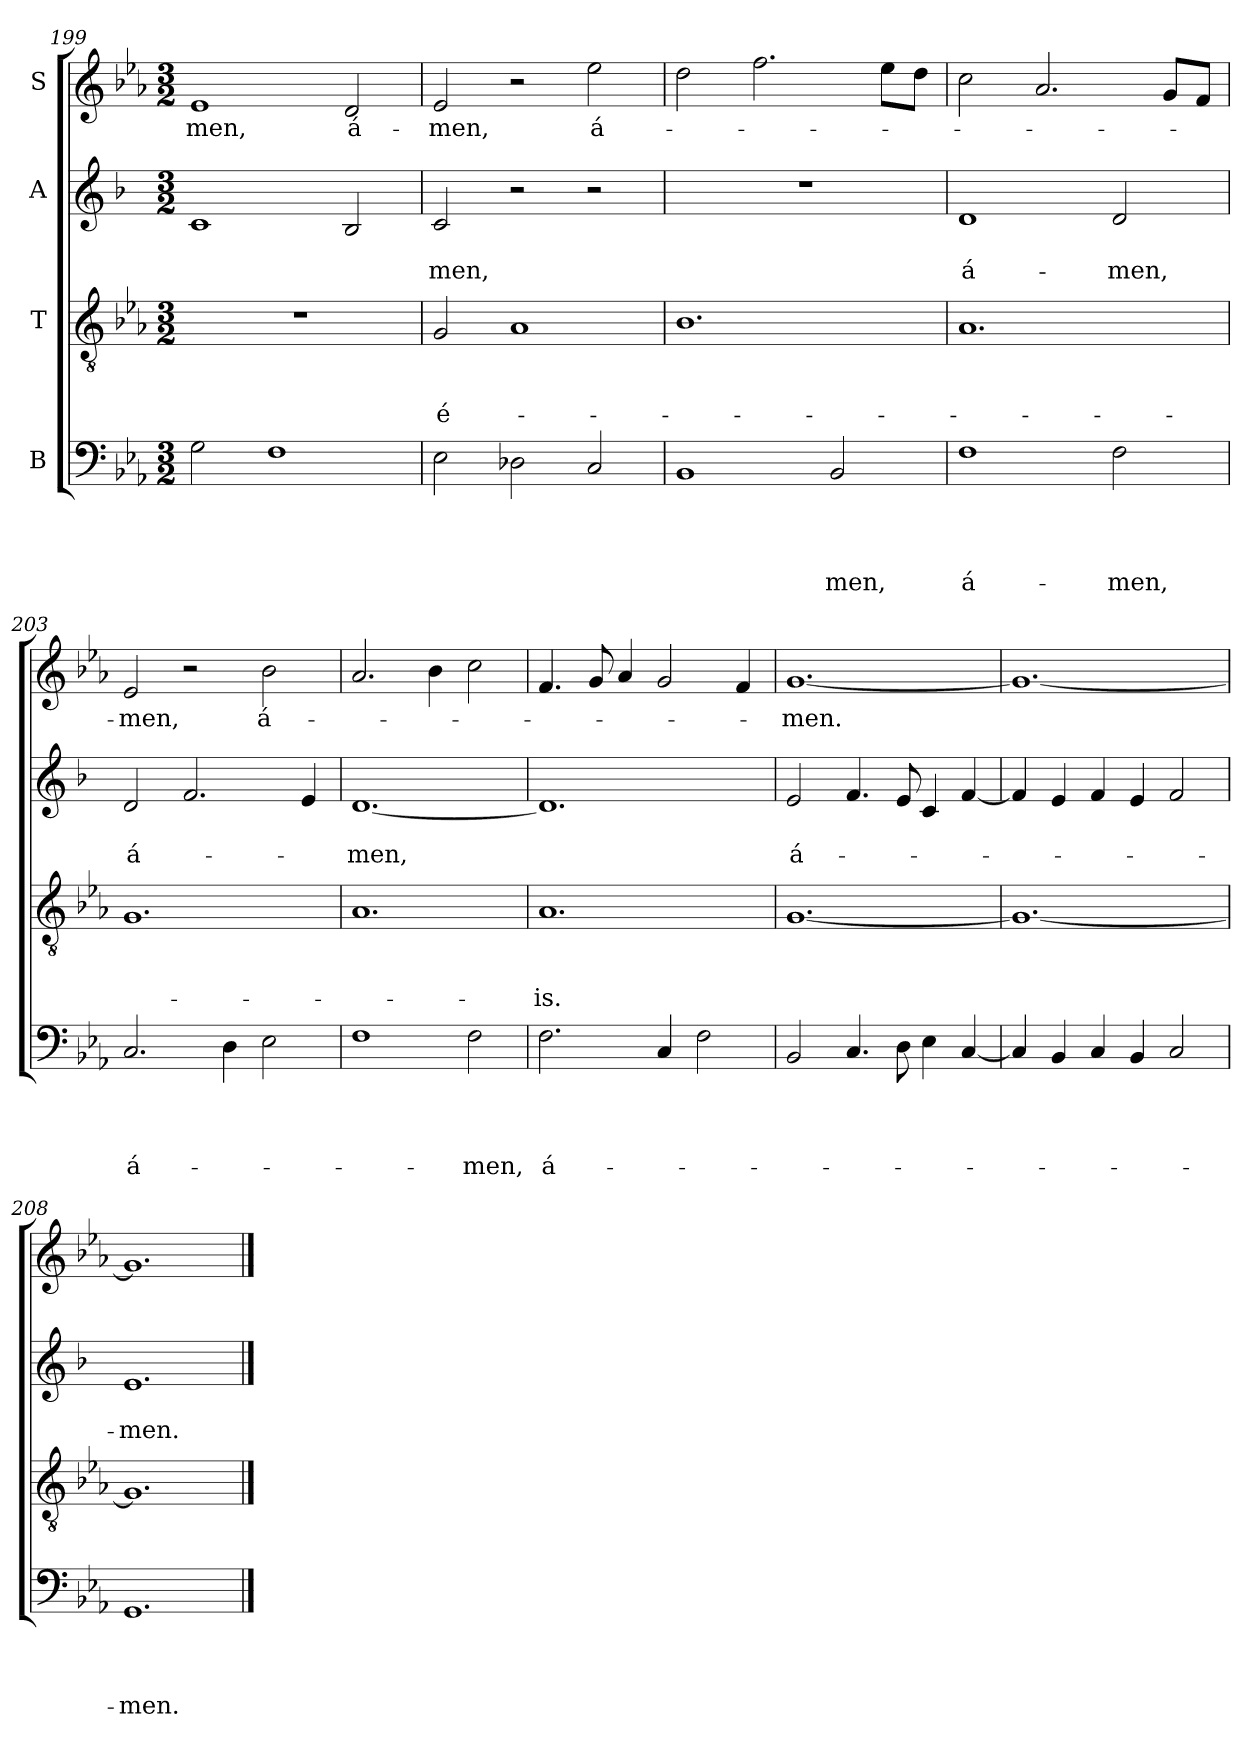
**kern	**text	**text	**text	**text	**kern	**text	**text	**text	**kern	**text	**text	**kern	**text
*part4	*part4	*part4	*part4	*part4	*part3	*part3	*part3	*part3	*part2	*part2	*part2	*part1	*part1
*staff4	*staff4	*staff4	*staff4	*staff4	*staff3	*staff3	*staff3	*staff3	*staff2	*staff2	*staff2	*staff1	*staff1
*I"B	*	*	*	*	*I"T	*	*	*	*I"A	*	*	*I"S	*
*clefF4	*	*	*	*	*clefGv2	*	*	*	*clefG2	*	*	*clefG2	*
*	*	*	*	*	*	*	*	*	*ITrd1c2	*	*	*	*
*k[b-e-a-]	*	*	*	*	*k[b-e-a-]	*	*	*	*k[b-e-a-]	*	*	*k[b-e-a-]	*
*E-:	*	*	*	*	*E-:	*	*	*	*E-:	*	*	*E-:	*
*M3/2	*	*	*	*	*M3/2	*	*	*	*M3/2	*	*	*M3/2	*
=199	=199	=199	=199	=199	=199	=199	=199	=199	=199	=199	=199	=199	=199
!	!	!	!	!	!	!	!	!	!	!	!	!	!LO:LY:b
2G\	.	.	.	.	1.r	.	.	.	1B-	.	.	1e-	-men,
1F	.	.	.	.	.	.	.	.	.	.	.	.	.
!	!	!	!	!	!	!	!	!	!	!	!	!	!LO:LY:b
.	.	.	.	.	.	.	.	.	2A-/	.	.	2d/	á-
=200	=200	=200	=200	=200	=200	=200	=200	=200	=200	=200	=200	=200	=200
!	!	!	!	!	!	!	!	!LO:LY:b	!	!	!LO:LY:b	!	!LO:LY:b
2E-\	.	.	.	.	2G/	.	.	é-	2B-/	.	-men,	2e-/	-men,
2D-\	.	.	.	.	1A-	.	.	.	2r	.	.	2r	.
!	!	!	!	!	!	!	!	!	!	!	!	!	!LO:LY:b
2C/	.	.	.	.	.	.	.	.	2r	.	.	2ee-\	á-
=201	=201	=201	=201	=201	=201	=201	=201	=201	=201	=201	=201	=201	=201
1BB-	.	.	.	.	1.B-	.	.	.	1.r	.	.	2dd\	.
.	.	.	.	.	.	.	.	.	.	.	.	2.ff\	.
!	!	!	!	!LO:LY:b	!	!	!	!	!	!	!	!	!
2BB-/	.	.	.	-men,	.	.	.	.	.	.	.	.	.
.	.	.	.	.	.	.	.	.	.	.	.	8ee-\L	.
.	.	.	.	.	.	.	.	.	.	.	.	8dd\J	.
=202	=202	=202	=202	=202	=202	=202	=202	=202	=202	=202	=202	=202	=202
!	!	!	!	!LO:LY:b	!	!	!	!	!	!	!LO:LY:b	!	!
1F	.	.	.	á-	1.A-	.	.	.	1c	.	á-	2cc\	.
.	.	.	.	.	.	.	.	.	.	.	.	2.a-/	.
!	!	!	!	!LO:LY:b	!	!	!	!	!	!	!LO:LY:b	!	!
2F\	.	.	.	-men,	.	.	.	.	2c/	.	-men,	.	.
.	.	.	.	.	.	.	.	.	.	.	.	8g/L	.
.	.	.	.	.	.	.	.	.	.	.	.	8f/J	.
!!LO:PB:g=z
=203	=203	=203	=203	=203	=203	=203	=203	=203	=203	=203	=203	=203	=203
!	!	!	!	!LO:LY:b	!	!	!	!	!	!	!LO:LY:b	!	!LO:LY:b
2.C/	.	.	.	á-	1.G	.	.	.	2c/	.	á-	2e-/	-men,
.	.	.	.	.	.	.	.	.	2.e-/	.	.	2r	.
4D\	.	.	.	.	.	.	.	.	.	.	.	.	.
!	!	!	!	!	!	!	!	!	!	!	!	!	!LO:LY:b
2E-\	.	.	.	.	.	.	.	.	.	.	.	2b-\	á-
.	.	.	.	.	.	.	.	.	4d/	.	.	.	.
=204	=204	=204	=204	=204	=204	=204	=204	=204	=204	=204	=204	=204	=204
!	!	!	!	!	!	!	!	!	!	!	!LO:LY:b	!	!
1F	.	.	.	.	1.A-	.	.	.	[1.c	.	-men,	2.a-/	.
.	.	.	.	.	.	.	.	.	.	.	.	4b-\	.
!	!	!	!	!LO:LY:b	!	!	!	!	!	!	!	!	!
2F\	.	.	.	-men,	.	.	.	.	.	.	.	2cc\	.
=205	=205	=205	=205	=205	=205	=205	=205	=205	=205	=205	=205	=205	=205
!	!	!	!	!LO:LY:b	!	!	!	!LO:LY:b	!	!	!	!	!
2.F\	.	.	.	á-	1.A-	.	.	-is.	1.c]	.	.	4.f/	.
.	.	.	.	.	.	.	.	.	.	.	.	8g/	.
.	.	.	.	.	.	.	.	.	.	.	.	4a-/	.
4C/	.	.	.	.	.	.	.	.	.	.	.	2g/	.
2F\	.	.	.	.	.	.	.	.	.	.	.	.	.
.	.	.	.	.	.	.	.	.	.	.	.	4f/	.
=206	=206	=206	=206	=206	=206	=206	=206	=206	=206	=206	=206	=206	=206
!	!	!	!	!	!	!	!	!	!	!	!LO:LY:b	!	!LO:LY:b
2BB-/	.	.	.	.	[1.G	.	.	.	2d/	.	á-	[1.g	-men.
4.C/	.	.	.	.	.	.	.	.	4.e-/	.	.	.	.
8D\	.	.	.	.	.	.	.	.	8d/	.	.	.	.
4E-\	.	.	.	.	.	.	.	.	4B-/	.	.	.	.
[4C/	.	.	.	.	.	.	.	.	[4e-/	.	.	.	.
!!LO:LB:g=z
=207	=207	=207	=207	=207	=207	=207	=207	=207	=207	=207	=207	=207	=207
4C/]	.	.	.	.	1.G_	.	.	.	4e-/]	.	.	1.g_	.
4BB-/	.	.	.	.	.	.	.	.	4d/	.	.	.	.
4C/	.	.	.	.	.	.	.	.	4e-/	.	.	.	.
4BB-/	.	.	.	.	.	.	.	.	4d/	.	.	.	.
2C/	.	.	.	.	.	.	.	.	2e-/	.	.	.	.
=208	=208	=208	=208	=208	=208	=208	=208	=208	=208	=208	=208	=208	=208
!	!	!	!	!LO:LY:b	!	!	!	!	!	!	!LO:LY:b	!	!
1.GG	.	.	.	-men.	1.G]	.	.	.	1.d	.	-men.	1.g]	.
==	==	==	==	==	==	==	==	==	==	==	==	==	==
*-	*-	*-	*-	*-	*-	*-	*-	*-	*-	*-	*-	*-	*-
